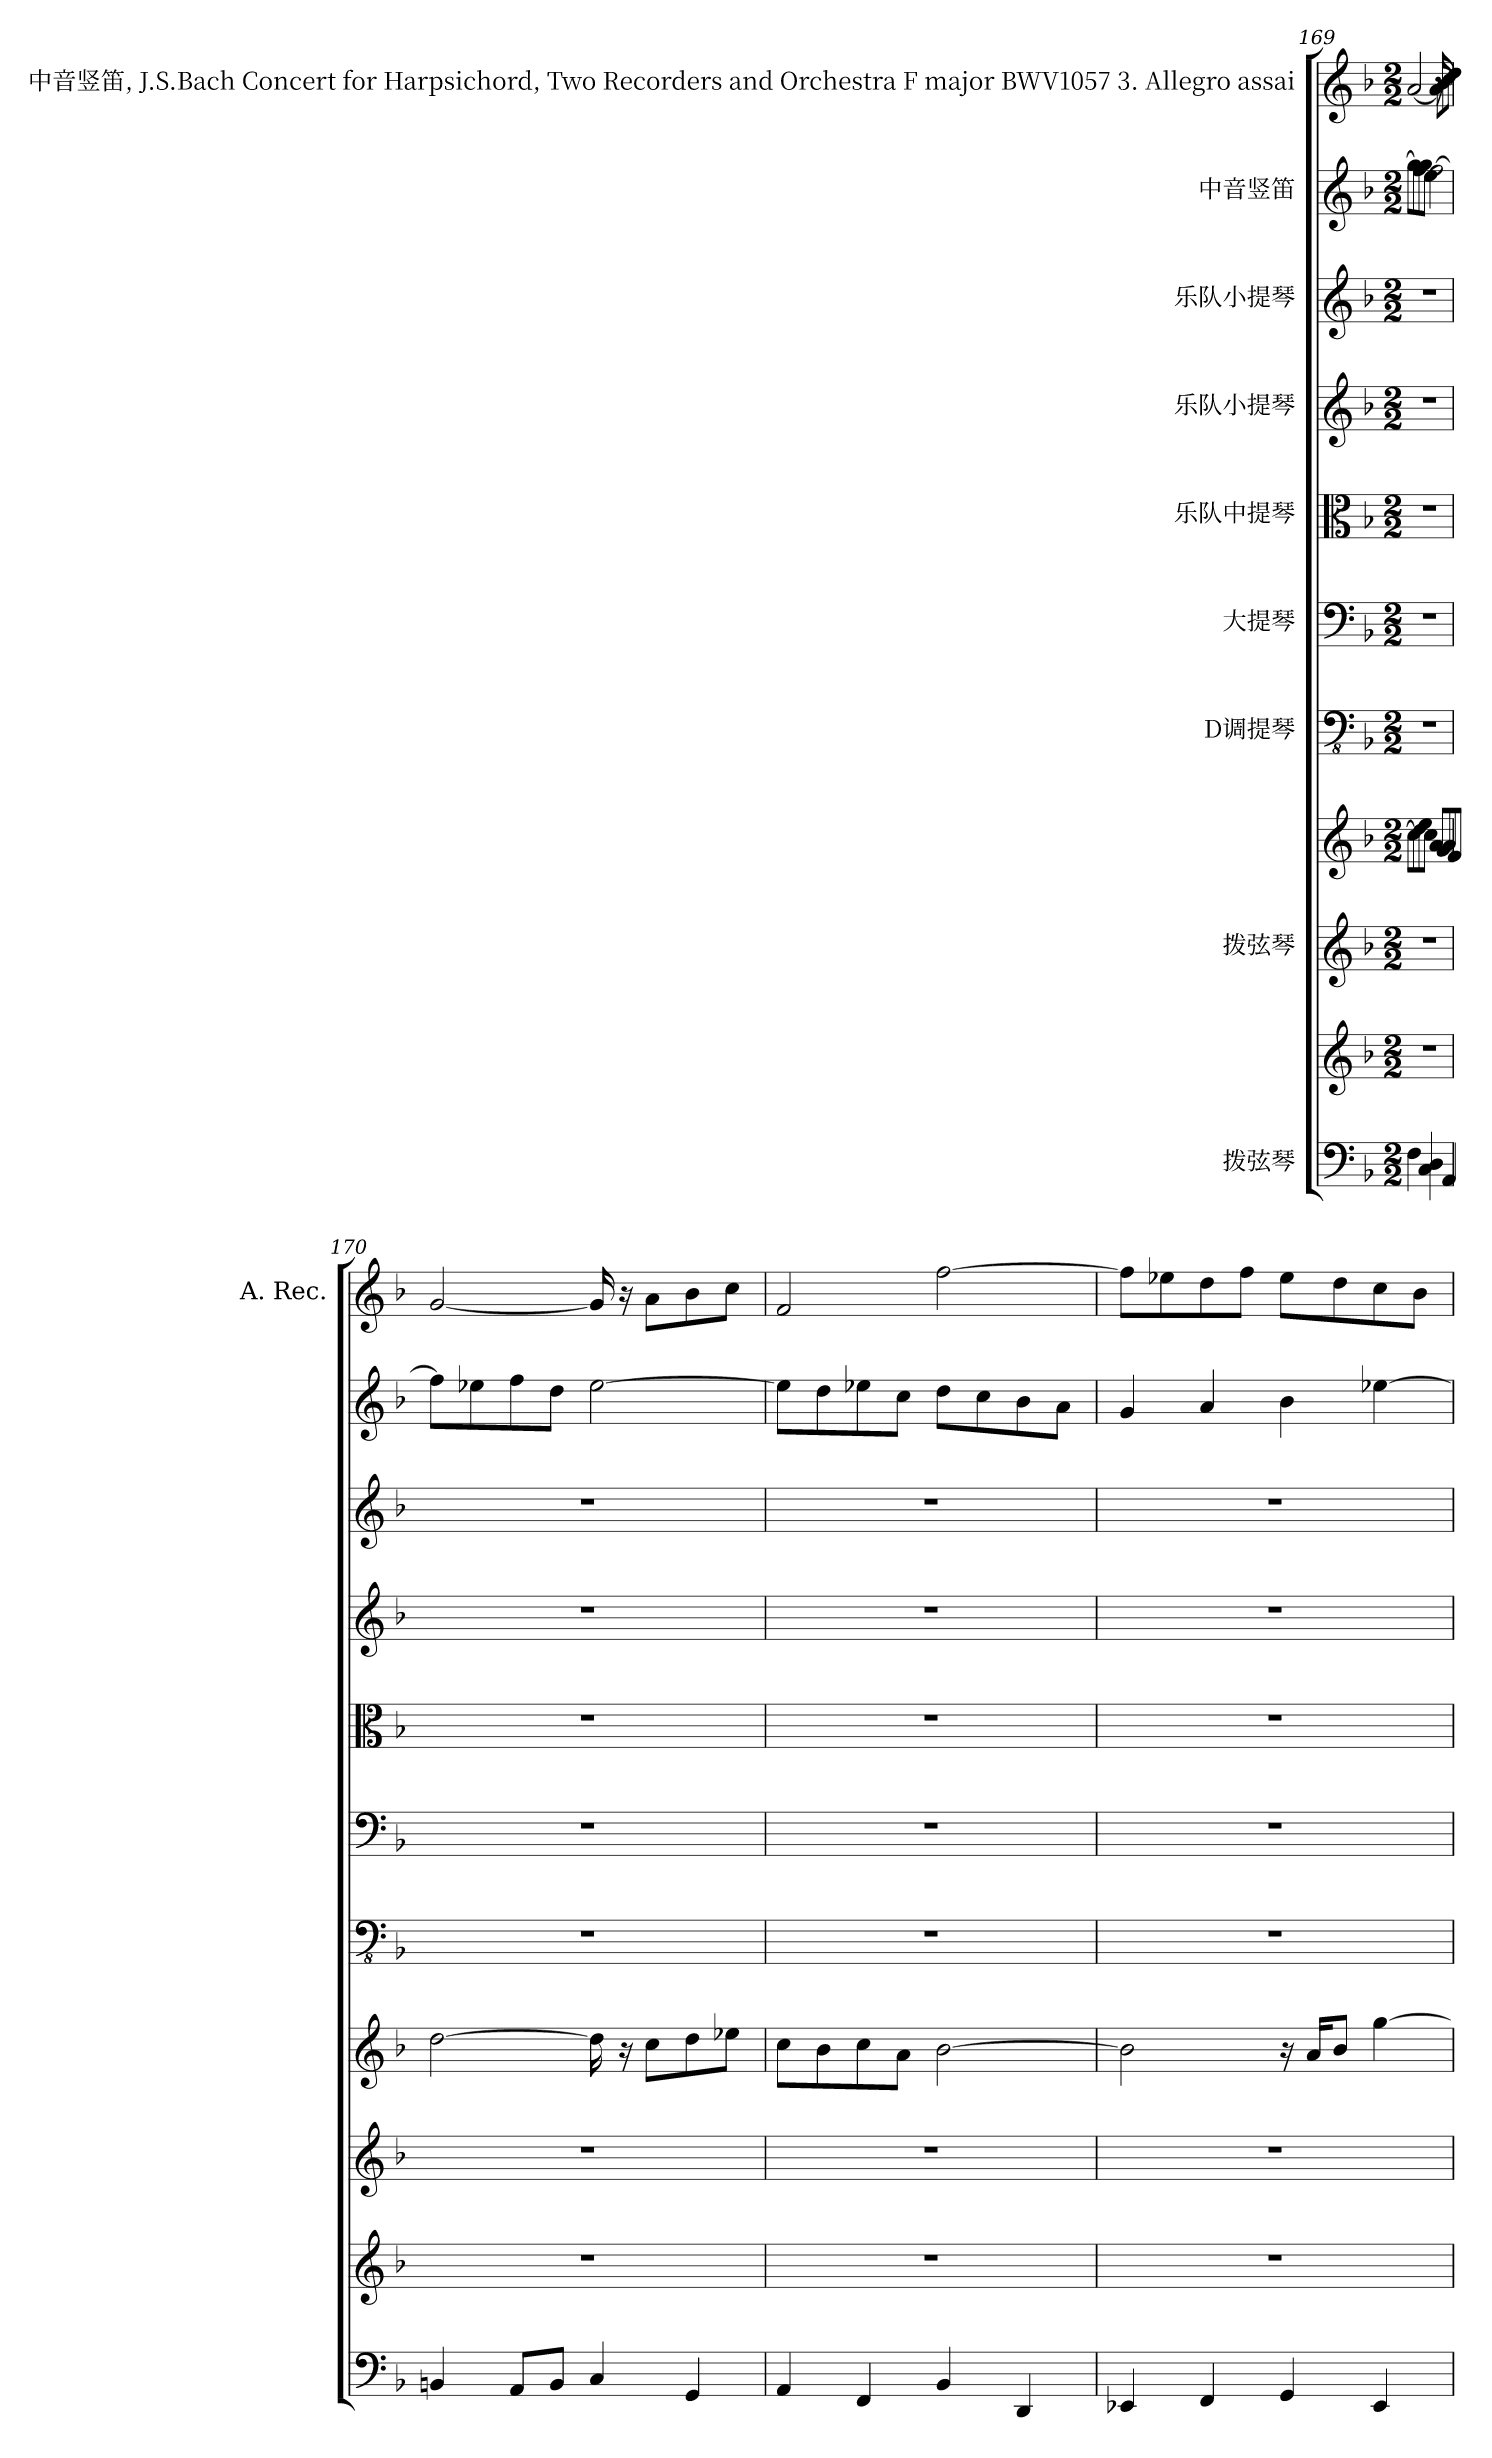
**kern	**kern	**kern	**kern	**kern	**kern	**kern	**kern	**kern	**kern	**kern
*part9	*part9	*part8	*part8	*part7	*part6	*part5	*part4	*part3	*part2	*part1
*staff11	*staff10	*staff9	*staff8	*staff7	*staff6	*staff5	*staff4	*staff3	*staff2	*staff1
*I"拨弦琴	*	*I"拨弦琴	*	*I"D调提琴	*I"大提琴	*I"乐队中提琴	*I"乐队小提琴	*I"乐队小提琴	*I"中音竖笛	*I"中音竖笛, J.S.Bach Concert for Harpsichord, Two Recorders and Orchestra F major BWV1057 3. Allegro assai
*	*	*	*	*	*	*	*	*	*	*I'A. Rec.
*clefF4	*clefG2	*clefG2	*clefG2	*clefFv4	*clefF4	*clefC3	*clefG2	*clefG2	*clefG2	*clefG2
*	*	*	*	*ITrd7c12	*	*	*	*	*	*
*k[b-]	*k[b-]	*k[b-]	*k[b-]	*k[b-]	*k[b-]	*k[b-]	*k[b-]	*k[b-]	*k[b-]	*k[b-]
*M2/2	*M2/2	*M2/2	*M2/2	*M2/2	*M2/2	*M2/2	*M2/2	*M2/2	*M2/2	*M2/2
=169	=169	=169	=169	=169	=169	=169	=169	=169	=169	=169
4F\	1r	1r	8cc\L]	1r	1r	1r	1r	1r	8gg\L]	[2a/
.	.	.	8dd\	.	.	.	.	.	8ff\	.
4C/	.	.	8ee\	.	.	.	.	.	8gg\	.
.	.	.	8cc\J	.	.	.	.	.	8ee\J	.
4D\	.	.	8a/L	.	.	.	.	.	[2ff\	16a/]
.	.	.	.	.	.	.	.	.	.	16r
.	.	.	8g/	.	.	.	.	.	.	8b-\L
4AA/	.	.	8a/	.	.	.	.	.	.	8cc\
.	.	.	8f/J	.	.	.	.	.	.	8dd\J
=170	=170	=170	=170	=170	=170	=170	=170	=170	=170	=170
4BBn/	1r	1r	[2dd\	1r	1r	1r	1r	1r	8ff\L]	[2g/
.	.	.	.	.	.	.	.	.	8ee-X\	.
8AA/L	.	.	.	.	.	.	.	.	8ff\	.
8BB/J	.	.	.	.	.	.	.	.	8dd\J	.
4C/	.	.	16dd\]	.	.	.	.	.	[2ee-\	16g/]
.	.	.	16r	.	.	.	.	.	.	16r
.	.	.	8cc\L	.	.	.	.	.	.	8a\L
4GG/	.	.	8dd\	.	.	.	.	.	.	8b-\
.	.	.	8ee-X\J	.	.	.	.	.	.	8cc\J
!!LO:PB:g=z
=171	=171	=171	=171	=171	=171	=171	=171	=171	=171	=171
4AA/	1r	1r	8cc\L	1r	1r	1r	1r	1r	8ee-\L]	2f/
.	.	.	8b-\	.	.	.	.	.	8dd\	.
4FF/	.	.	8cc\	.	.	.	.	.	8ee-X\	.
.	.	.	8a\J	.	.	.	.	.	8cc\J	.
4BB-/	.	.	[2b-\	.	.	.	.	.	8dd\L	[2ff\
.	.	.	.	.	.	.	.	.	8cc\	.
4DD/	.	.	.	.	.	.	.	.	8b-\	.
.	.	.	.	.	.	.	.	.	8a\J	.
=172	=172	=172	=172	=172	=172	=172	=172	=172	=172	=172
4EE-X/	1r	1r	2b-\]	1r	1r	1r	1r	1r	4g/	8ff\L]
.	.	.	.	.	.	.	.	.	.	8ee-X\
4FF/	.	.	.	.	.	.	.	.	4a/	8dd\
.	.	.	.	.	.	.	.	.	.	8ff\J
4GG/	.	.	16r	.	.	.	.	.	4b-\	8ee-\L
.	.	.	16a/KL	.	.	.	.	.	.	.
.	.	.	8b-/J	.	.	.	.	.	.	8dd\
4EE-/	.	.	[4gg\	.	.	.	.	.	[4ee-X\	8cc\
.	.	.	.	.	.	.	.	.	.	8b-\J
=	=	=	=	=	=	=	=	=	=	=
*-	*-	*-	*-	*-	*-	*-	*-	*-	*-	*-
